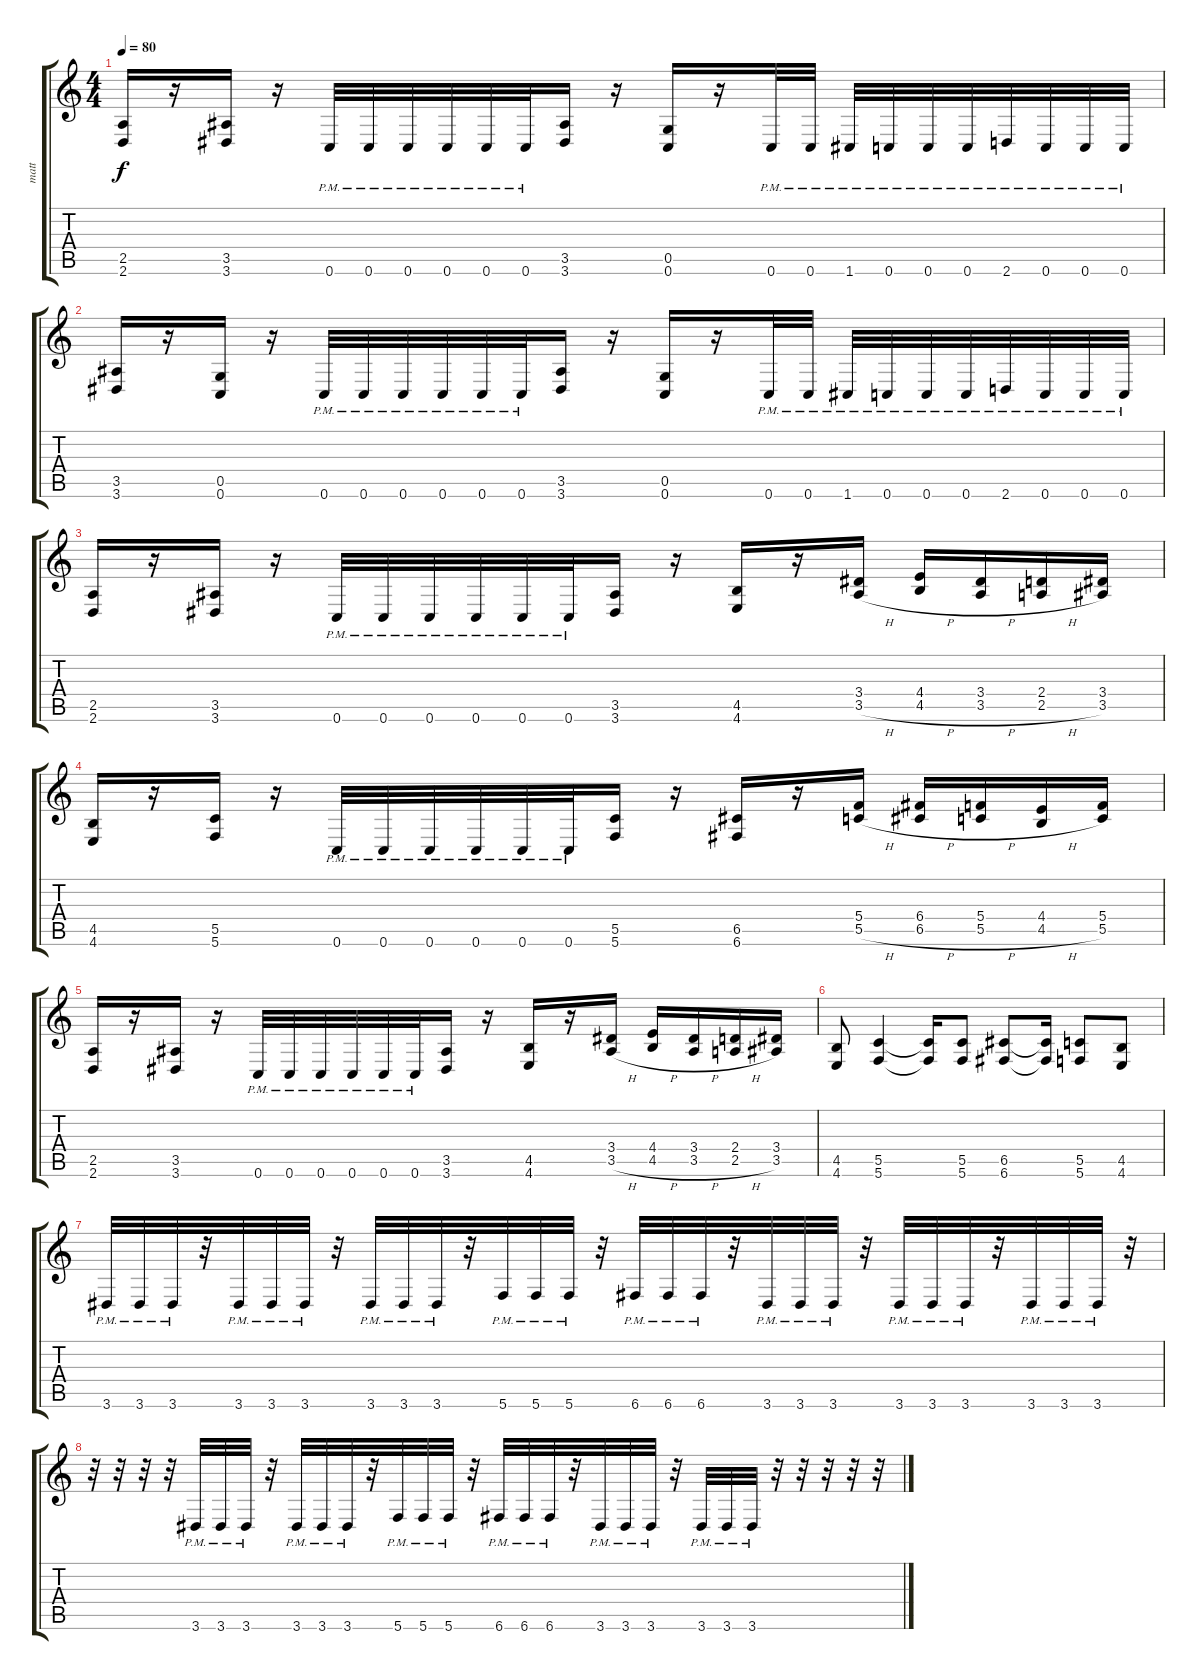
\track ("matt" "matt") {instrument distortionguitar}
\staff {score tabs}
\tuning (D4 A3 F3 C3 G2 C2) {hide}
\ts (4 4)
\tempo 80
\clef g2
\ks c
(2.5 2.6).16{dy f} r.16 (3.5 3.6).16 r.16 0.6{pm}.32 0.6{pm}.32 0.6{pm}.32 0.6{pm}.32 0.6{pm}.32 0.6{pm}.32 (3.5 3.6).16 r.16 (0.5 0.6).16 r.16 0.6{pm}.32 0.6{pm}.32 1.6{pm}.32 0.6{pm}.32 0.6{pm}.32 0.6{pm}.32 2.6{pm}.32 0.6{pm}.32 0.6{pm}.32 0.6{pm}.32 |
(3.5 3.6).16 r.16 (0.5 0.6).16 r.16 0.6{pm}.32 0.6{pm}.32 0.6{pm}.32 0.6{pm}.32 0.6{pm}.32 0.6{pm}.32 (3.5 3.6).16 r.16 (0.5 0.6).16 r.16 0.6{pm}.32 0.6{pm}.32 1.6{pm}.32 0.6{pm}.32 0.6{pm}.32 0.6{pm}.32 2.6{pm}.32 0.6{pm}.32 0.6{pm}.32 0.6{pm}.32 |
(2.5 2.6).16 r.16 (3.5 3.6).16 r.16 0.6{pm}.32 0.6{pm}.32 0.6{pm}.32 0.6{pm}.32 0.6{pm}.32 0.6{pm}.32 (3.5 3.6).16 r.16 (4.5 4.6).16 r.16 (3.4 3.5{h}).16 (4.4 4.5{h}).16 (3.4 3.5{h}).16 (2.4 2.5{h}).16 (3.4 3.5).16 |
(4.5 4.6).16 r.16 (5.5 5.6).16 r.16 0.6{pm}.32 0.6{pm}.32 0.6{pm}.32 0.6{pm}.32 0.6{pm}.32 0.6{pm}.32 (5.5 5.6).16 r.16 (6.5 6.6).16 r.16 (5.4 5.5{h}).16 (6.4 6.5{h}).16 (5.4 5.5{h}).16 (4.4 4.5{h}).16 (5.4 5.5).16 |
(2.5 2.6).16 r.16 (3.5 3.6).16 r.16 0.6{pm}.32 0.6{pm}.32 0.6{pm}.32 0.6{pm}.32 0.6{pm}.32 0.6{pm}.32 (3.5 3.6).16 r.16 (4.5 4.6).16 r.16 (3.4 3.5{h}).16 (4.4 4.5{h}).16 (3.4 3.5{h}).16 (2.4 2.5{h}).16 (3.4 3.5).16 |
(4.5 4.6).8 (5.5 5.6).4 (5.5{t} 5.6{t}).16 (5.5 5.6).8 (6.5 6.6).8 (6.5{t} 6.6{t}).16 (5.5 5.6).8 (4.5 4.6).8 |
3.6{pm}.32 3.6{pm}.32 3.6{pm}.32 r.32 3.6{pm}.32 3.6{pm}.32 3.6{pm}.32 r.32 3.6{pm}.32 3.6{pm}.32 3.6{pm}.32 r.32 5.6{pm}.32 5.6{pm}.32 5.6{pm}.32 r.32 6.6{pm}.32 6.6{pm}.32 6.6{pm}.32 r.32 3.6{pm}.32 3.6{pm}.32 3.6{pm}.32 r.32 3.6{pm}.32 3.6{pm}.32 3.6{pm}.32 r.32 3.6{pm}.32 3.6{pm}.32 3.6{pm}.32 r.32 |
r.32 r.32 r.32 r.32 3.6{pm}.32 3.6{pm}.32 3.6{pm}.32 r.32 3.6{pm}.32 3.6{pm}.32 3.6{pm}.32 r.32 5.6{pm}.32 5.6{pm}.32 5.6{pm}.32 r.32 6.6{pm}.32 6.6{pm}.32 6.6{pm}.32 r.32 3.6{pm}.32 3.6{pm}.32 3.6{pm}.32 r.32 3.6{pm}.32 3.6{pm}.32 3.6{pm}.32 r.32 r.32 r.32 r.32 r.32
